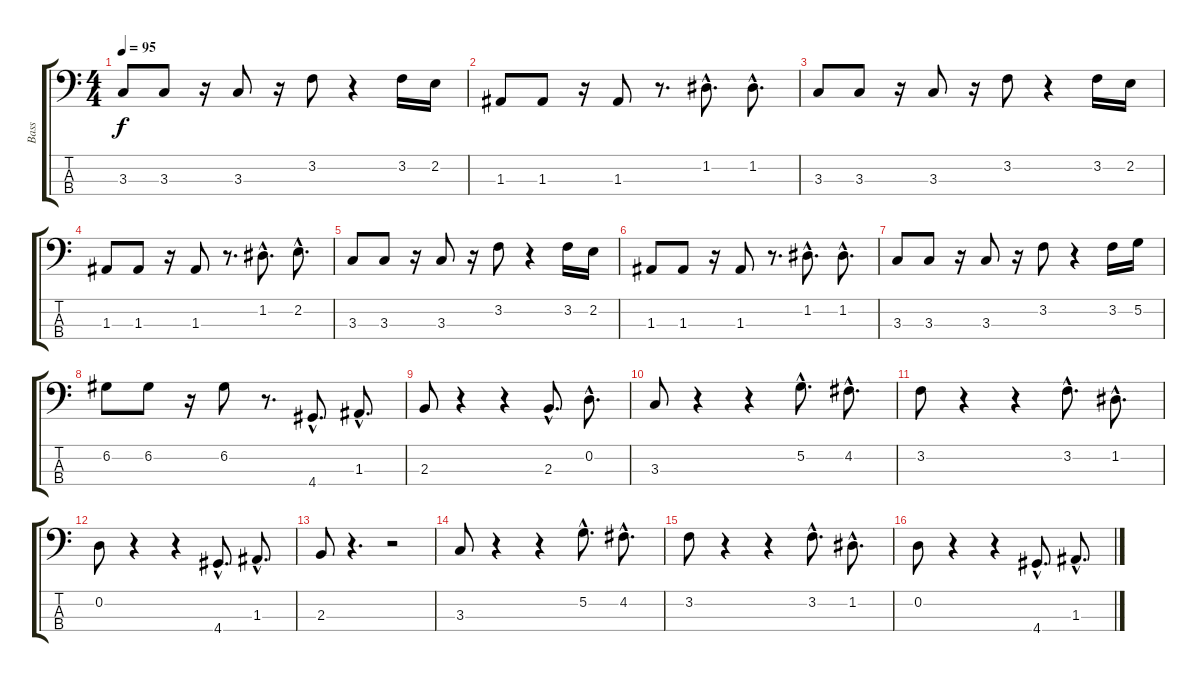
\track ("Bass" "Bass") {instrument electricbassfinger}
\staff {score tabs}
\tuning (G2 D2 A1 E1) {hide}
\ts (4 4)
\tempo 95
\clef f4
\ks c
3.3.8{dy f} 3.3.8 r.16 3.3.8 r.16 3.2.8 r.4 3.2.16 2.2.16 |
1.3.8 1.3.8 r.16 1.3.8 r.8{d} 1.2{hac}.8{d} 1.2{hac}.8{d} |
3.3.8 3.3.8 r.16 3.3.8 r.16 3.2.8 r.4 3.2.16 2.2.16 |
1.3.8 1.3.8 r.16 1.3.8 r.8{d} 1.2{hac}.8{d} 2.2{hac}.8{d} |
3.3.8 3.3.8 r.16 3.3.8 r.16 3.2.8 r.4 3.2.16 2.2.16 |
1.3.8 1.3.8 r.16 1.3.8 r.8{d} 1.2{hac}.8{d} 1.2{hac}.8{d} |
3.3.8 3.3.8 r.16 3.3.8 r.16 3.2.8 r.4 3.2.16 5.2.16 |
6.2.8 6.2.8 r.16 6.2.8 r.8{d} 4.4{hac}.8{d} 1.3{hac}.8{d} |
2.3.8 r.4 r.4 2.3{hac}.8{d} 0.2{hac}.8{d} |
3.3.8 r.4 r.4 5.2{hac}.8{d} 4.2{hac}.8{d} |
3.2.8 r.4 r.4 3.2{hac}.8{d} 1.2{hac}.8{d} |
0.2.8 r.4 r.4 4.4{hac}.8{d} 1.3{hac}.8{d} |
2.3.8 r.4{d} r.2 |
3.3.8 r.4 r.4 5.2{hac}.8{d} 4.2{hac}.8{d} |
3.2.8 r.4 r.4 3.2{hac}.8{d} 1.2{hac}.8{d} |
0.2.8 r.4 r.4 4.4{hac}.8{d} 1.3{hac}.8{d}
